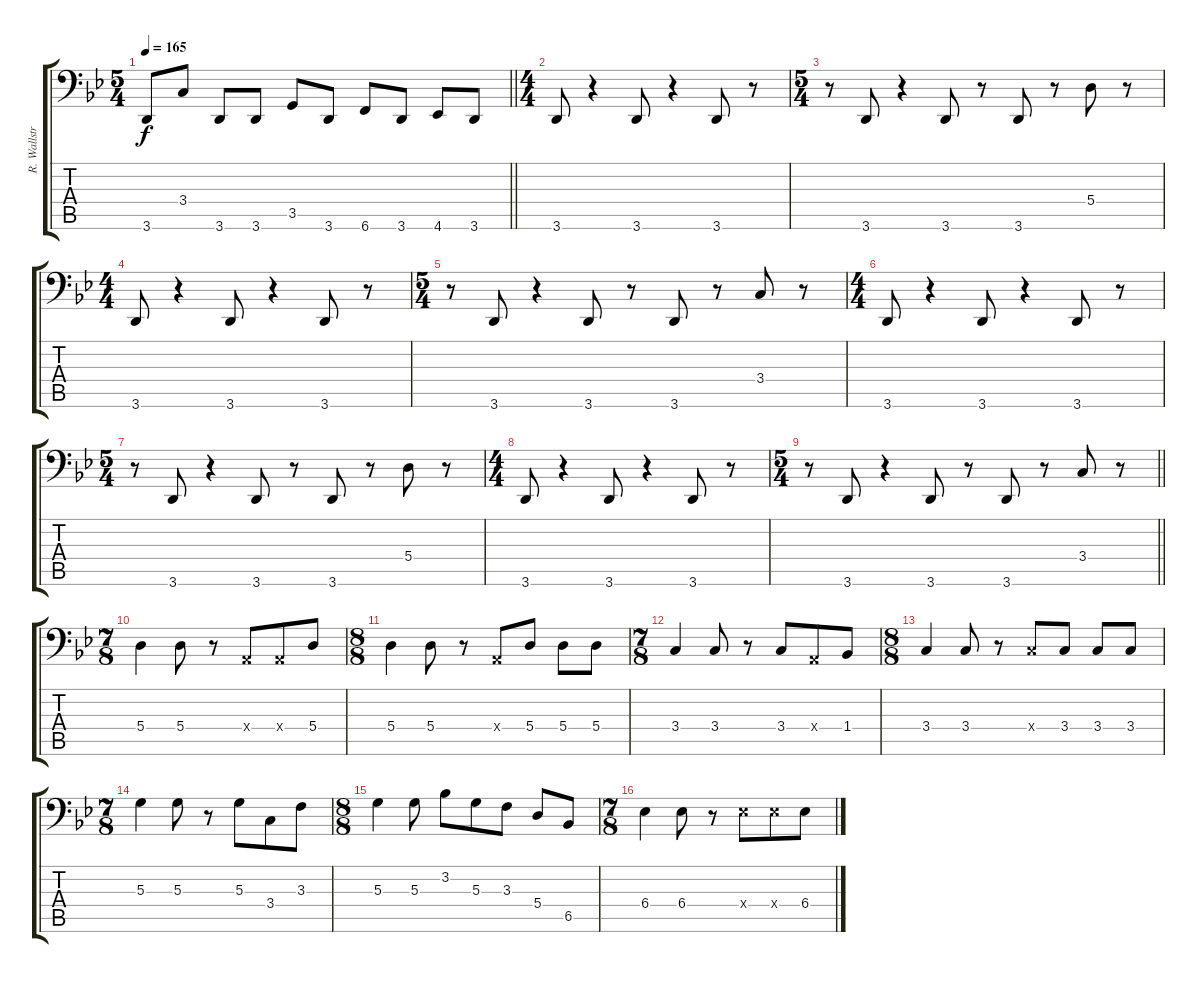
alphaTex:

\track ("R. Wallström (Bass)" "R. Wallstr") {instrument electricbassfinger}
\staff {score tabs}
\tuning (C3 G2 D2 A1 E1 B0) {hide}
\ts (5 4)
\tempo 165
\clef f4
\barLineRight lightlight
\ks gminor
3.6.8{dy f} 3.4.8 3.6.8 3.6.8 3.5.8 3.6.8 6.6.8 3.6.8 4.6.8 3.6.8 |
\ts (4 4)
3.6.8 r.4 3.6.8 r.4 3.6.8 r.8 |
\ts (5 4)
r.8 3.6.8 r.4 3.6.8 r.8 3.6.8 r.8 5.4.8 r.8 |
\ts (4 4)
3.6.8 r.4 3.6.8 r.4 3.6.8 r.8 |
\ts (5 4)
r.8 3.6.8 r.4 3.6.8 r.8 3.6.8 r.8 3.4.8 r.8 |
\ts (4 4)
3.6.8 r.4 3.6.8 r.4 3.6.8 r.8 |
\ts (5 4)
r.8 3.6.8 r.4 3.6.8 r.8 3.6.8 r.8 5.4.8 r.8 |
\ts (4 4)
3.6.8 r.4 3.6.8 r.4 3.6.8 r.8 |
\ts (5 4)
\barLineRight lightlight
r.8 3.6.8 r.4 3.6.8 r.8 3.6.8 r.8 3.4.8 r.8 |
\ts (7 8)
5.4.4 5.4.8 r.8 0.4{x}.8 0.4{x}.8 5.4.8 |
\ts (8 8)
5.4.4 5.4.8 r.8 0.4{x}.8 5.4.8 5.4.8 5.4.8 |
\ts (7 8)
3.4.4 3.4.8 r.8 3.4.8 0.4{x}.8 1.4.8 |
\ts (8 8)
3.4.4 3.4.8 r.8 3.4{x}.8 3.4.8 3.4.8 3.4.8 |
\ts (7 8)
5.3.4 5.3.8 r.8 5.3.8 3.4.8 3.3.8 |
\ts (8 8)
5.3.4 5.3.8 3.2.8 5.3.8 3.3.8 5.4.8 6.5.8 |
\ts (7 8)
6.4.4 6.4.8 r.8 6.4{x}.8 6.4{x}.8 6.4.8
